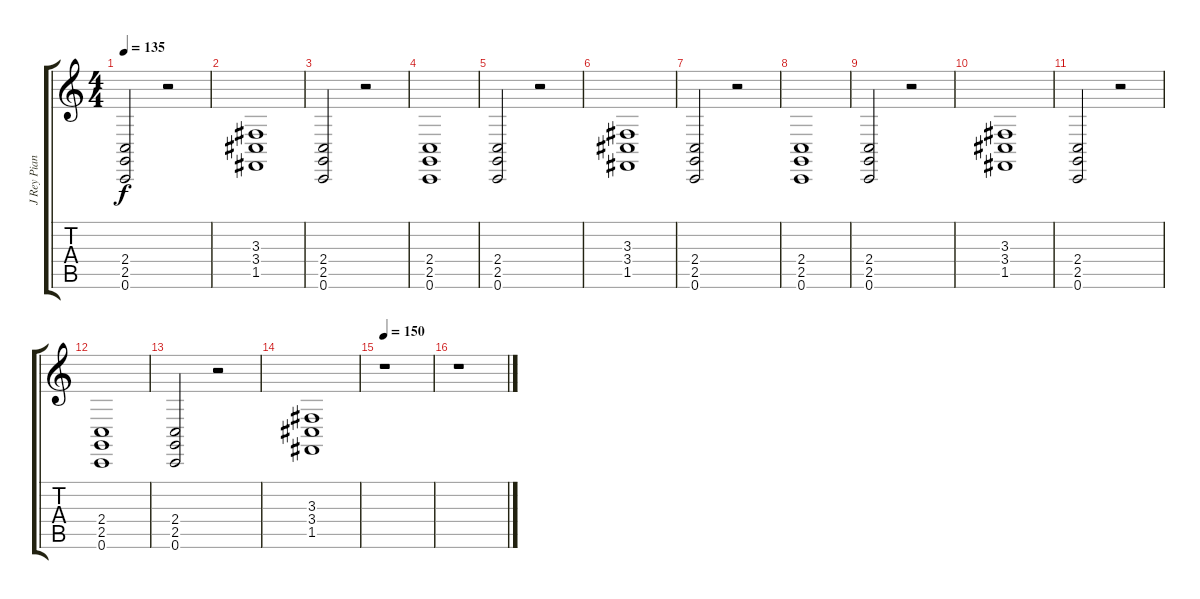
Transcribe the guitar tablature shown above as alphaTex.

\track ("J Rey Piano" "J Rey Pian") {instrument acousticgrandpiano}
\staff {score tabs}
\tuning (C4 G3 Eb3 Bb2 F2 C2) {hide}
\ts (4 4)
\tempo 135
\clef g2
\ks c
(2.4 2.5 0.6).2{dy f} r.2 |
(3.3 3.4 1.5).1 |
(2.4 2.5 0.6).2 r.2 |
(2.4 2.5 0.6).1 |
(2.4 2.5 0.6).2 r.2 |
(3.3 3.4 1.5).1 |
(2.4 2.5 0.6).2 r.2 |
(2.4 2.5 0.6).1 |
(2.4 2.5 0.6).2 r.2 |
(3.3 3.4 1.5).1 |
(2.4 2.5 0.6).2 r.2 |
(2.4 2.5 0.6).1 |
(2.4 2.5 0.6).2 r.2 |
(3.3 3.4 1.5).1 |
\tempo 150
r.1 |
r.1
